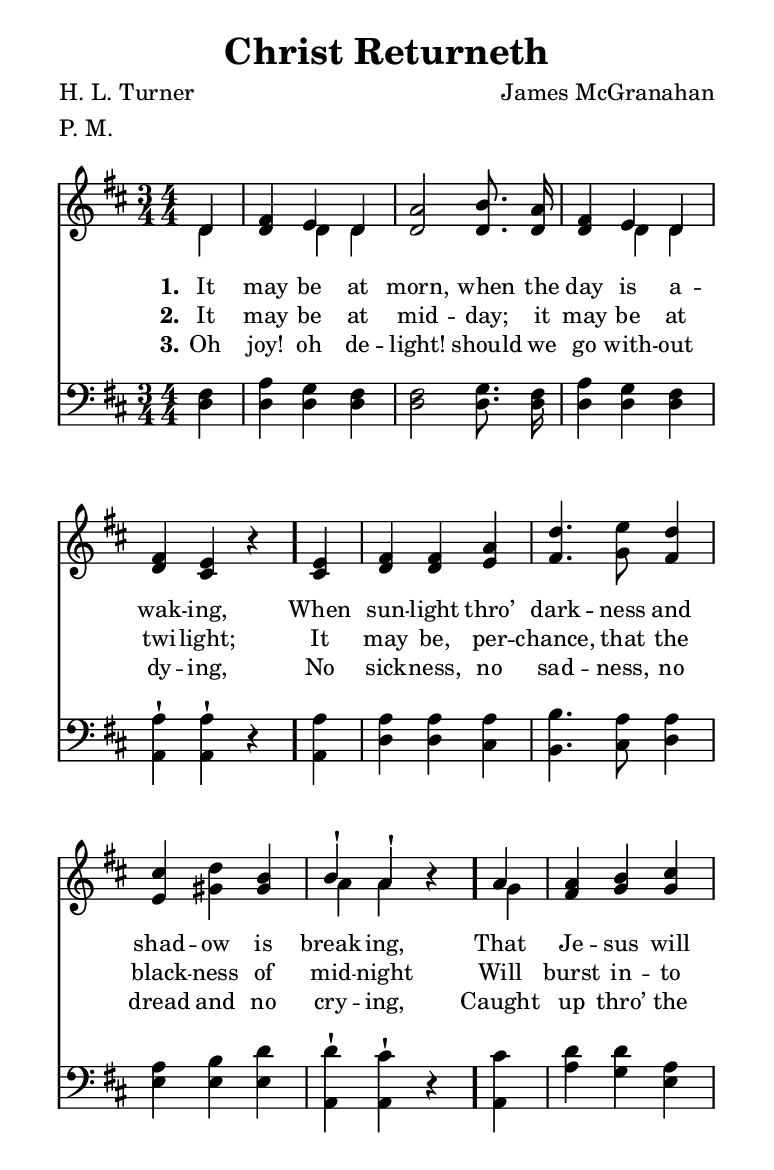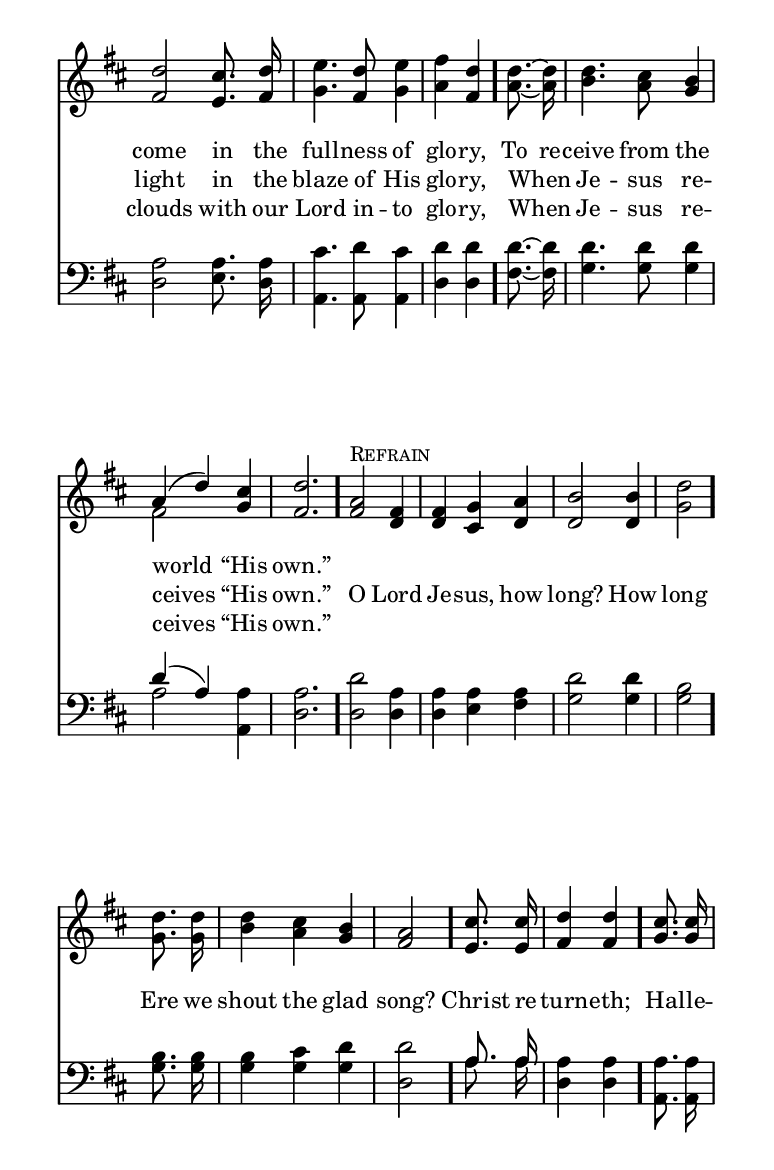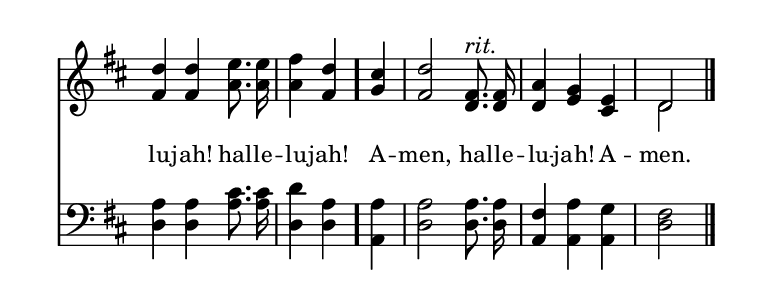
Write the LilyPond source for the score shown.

\include "common/global.ily"
\paper {
  \include "common/paper.ily"
  system-count = #(cond (is-eogsized 5) (#t #f))
}

% dual-time is from http://lilypond.1069038.n5.nabble.com/multiple-timesignatures-tp25914p25915.html
#(define ((dual-time one two denom) grob)
  (grob-interpret-markup grob
    (markup #:override '(baseline-skip . 0) #:number
      (#:line ( (#:column (one denom)) (#:column (two denom)) ) )
    )
  )
)

dualTime = #(define-music-function (parser location num1 num2 denom) (string? string? string?) #{
    \once\override Staff.TimeSignature.stencil = #(dual-time num1 num2 denom)
    \once\revert TimeSignature #'break-visibility
#})

\header{
  hymnnumber = "212"
  title = "Christ Returneth"
  tunename = ""
  meter = "P. M."
  poet = "H. L. Turner"
  composer = "James McGranahan"
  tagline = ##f
}

global = {
  \include "common/overrides.ily"
  \override Staff.TimeSignature.style = #'numbered
  \time 3/4 % original specifies 4/4 here too -- we specify it inline
  \override Score.MetronomeMark.transparent = ##t % hide all fermata changes too
  \tempo 4=120
  \key d \major
  \partial 4
  \autoBeamOff
}

patternA = { c4 | c c c | c'2 c8. c16 | c4 c c | \time 4/4 c c c4 }
patternB = { c4 | \time 3/4 c c c | c4. c8 c4 | c4 c c | \time 4/4 c c c4 }
patternC = { c4 | \time 3/4 c c c | c2 c8. c16 | c4. c8 c4 | c4 c }
patternD = { c8. ~ c16 | c4. c8 c4 | c4( c) c | c2. | }
patternE = { c2  c4 | c c c | c2 c4 | c2 }
patternF = { c8. c16 | c4 c c | c2 c8. c16 | c4 c }
patternG = { c8. c16 | c4 c c8. c16 | c4 c }
patternH = { c4 | c2 c,8. c16 | c4 c c | c2 }
patternI = { c8. ~ c16 | c4. c8 c4 | c2 c4 | c2. | }

notesSoprano = {
\global
\relative c' {

  d4 | fis e d | a'2 b8. a16 | fis4 e d | \time 4/4 fis e r4
  e4 | \time 3/4 fis fis a | d4. e8 d4 | cis4 d b | \time 4/4 b-! a-! r4
  a4 | \time 3/4 a b cis | d2 cis8. d16 | e4. d8 e4 | fis4 d
  d8. ~ d16 | d4. cis8 b4 | a4( d) cis | d2. |

  \eogbreak
  << s^\markup { \small \caps "Refrain" }
  { a2  fis4 | fis g a | b2 b4 | d2 } >>
  d8. d16 | d4 cis b | a2 cis8. cis16 | d4 d
  cis8. cis16 | d4 d e8. e16 | fis4 d
  cis4 | d2 fis,8.^\markup{\italic rit.} fis16 | a4 g e | d2

  \bar "|."

}
}

notesAlto = {
\global
\relative e' {

  \changePitch \patternA { d | d d d | d d d | d d d | d cis r }
  \changePitch \patternB { cis | d d e | fis g fis | e gis gis | a a r }
  \changePitch \patternC { g | fis g g | fis e fis | g fis g | a fis }
  \changePitch \patternI { a a | b a g | fis g | fis }

  \changePitch \patternE { fis d | d cis d | d d | g }
  \changePitch \patternF { g g | b a g | fis e e | fis fis }
  \changePitch \patternG { g g | fis fis a a | a fis }
  \changePitch \patternH { g | fis d d | d e cis | d }

}
}

notesTenor = {
\global
\relative a {

  \changePitch \patternA { fis | a g fis | fis g fis | a g fis | a-! a-! r }
  \changePitch \patternB { a | a a a | b a a | a b d | d-! cis-! r }
  \changePitch \patternC { cis | d d a | a a a | cis d cis | d d }
  \changePitch \patternD { d d | d d d | d( a) a | a }

  \changePitch \patternE { d a | a a a | d d | b }
  \changePitch \patternF { b b | b cis d | d a a | a a }
  \changePitch \patternG { a a | a a cis cis | d a }
  \changePitch \patternH { a | a a a | fis a g | fis }

}
}

notesBass = {
\global
\relative f {

  \changePitch \patternA { d | d d d | d d d | d d d | a a r }
  \changePitch \patternB { a | d d cis | b cis d | e e e | a, a r }
  \changePitch \patternC { a | a' g e | d e d | a a a | d d }
  \changePitch \patternI { fis fis | g g g | a a, | d }

  \changePitch \patternE { d d | d e fis | g g | g }
  \changePitch \patternF { g g | g g g | d a' a | d, d }
  \changePitch \patternG { a a | d d a' a | d, d }
  \changePitch \patternH { a | d d d | a a a | d }

}
}

Refrain = \lyricmode {

O Lord Je -- sus, how long? How long \bar "."
Ere we shout the glad song? \bar "."
Christ re -- turn -- eth; \bar "."
Hal -- le -- lu -- jah! hal -- le -- lu -- jah! \bar "."
A -- men, hal -- le -- lu -- jah! A -- men. \bar "."

}

wordsA = \lyricmode {
\set stanza = "1."

It may be at morn, when the day is a -- wak -- ing, \bar "."
When sun -- light thro’ dark -- ness and shad -- ow is break -- ing, \bar "."
That Je -- sus will come in the full -- ness of glo -- ry, \bar "."
{ \mon } To re -- { \moff } ceive from the world “His own.” \bar "."

}

wordsB = \lyricmode {
\set stanza = "2."

It may be at mid -- day; it may be at twi -- light;
It may be, per -- chance, that the black -- ness of mid -- night
Will burst in -- to light in the blaze of His glo -- ry,
When Je -- sus re -- ceives “His own.”

\Refrain

}

wordsC = \lyricmode {
\set stanza = "3."

Oh joy! oh de -- light! should we go with -- out dy -- ing,
No sick -- ness, no sad -- ness, no dread and no cry -- ing,
Caught up thro’ the clouds with our Lord in -- to glo -- ry,
When Je -- sus re -- ceives “His own.”

}

\score {
  \context ChoirStaff <<
    \context Staff = upper <<
      \set Staff.autoBeaming = ##f
      \set ChoirStaff.systemStartDelimiter = #'SystemStartBar
      \set ChoirStaff.printPartCombineTexts = ##f
      \dualTime "3" "4" "4"
      \partcombine #'(2 . 11) \notesSoprano \notesAlto
      \context NullVoice = sopranos { \voiceOne << \notesSoprano >> }
      \context NullVoice = altos { \voiceTwo << \notesAlto >> }
      \context Lyrics = one   \lyricsto sopranos \wordsA
      \context Lyrics = two   \lyricsto sopranos \wordsB
      \context Lyrics = three \lyricsto sopranos \wordsC
    >>
    \context Staff = men <<
      \set Staff.autoBeaming = ##f
      \clef bass
      \set ChoirStaff.printPartCombineTexts = ##f
      \dualTime "3" "4" "4"
      \partcombine #'(2 . 11) \notesTenor \notesBass
      \context NullVoice = tenors { \voiceOne << \notesTenor >> }
      \context NullVoice = basses { \voiceTwo << \notesBass >> }
    >>
  >>
  \layout {
    \include "common/layout.ily"
      \context {
        \Staff
        \override TimeSignature.break-visibility = #all-invisible
    }
  }
  \midi{
    \include "common/midi.ily"
  }
}

\version "2.19.49"  % necessary for upgrading to future LilyPond versions.

% vi:set et ts=2 sw=2 ai nocindent syntax=lilypond:
